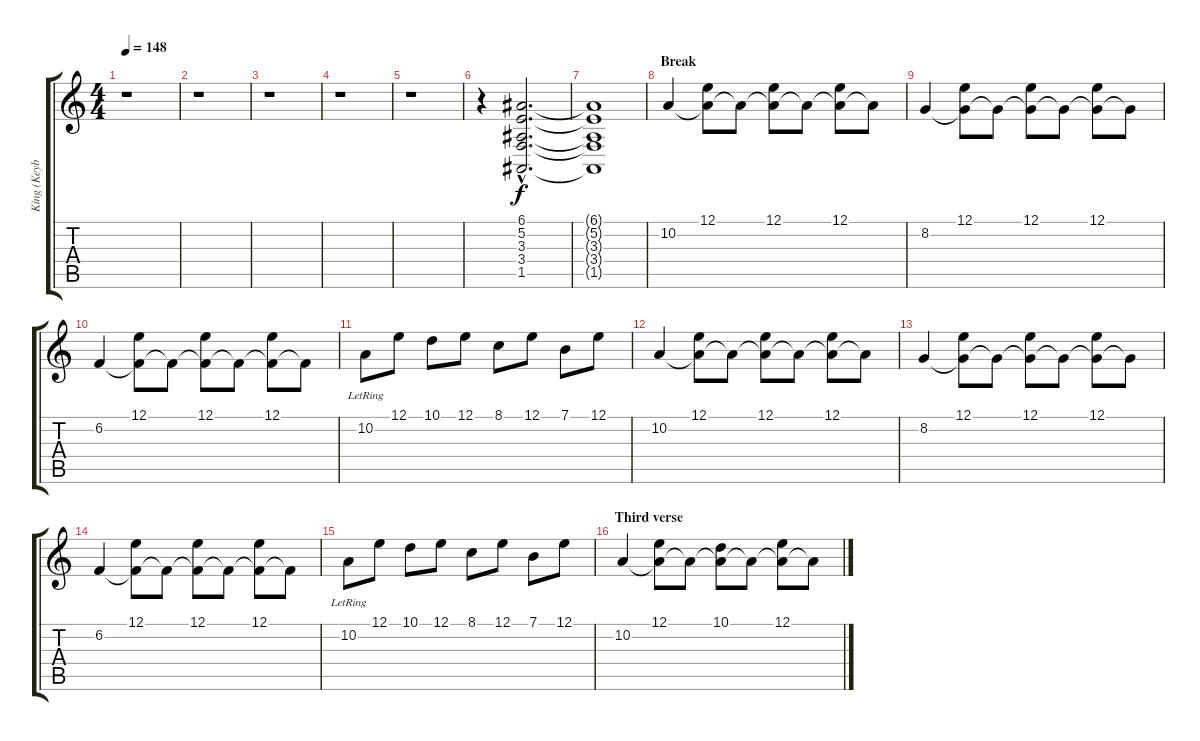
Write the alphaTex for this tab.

\track ("King (KeybMid)" "King (Keyb") {instrument vibraphone}
\staff {score tabs}
\tuning (E4 B3 G3 D3 A2 E2) {hide}
\ts (4 4)
\tempo 148
\clef g2
\ks c
r.1{dy f} |
r.1 |
r.1 |
r.1 |
r.1 |
r.4 (6.1{hac} 5.2{hac} 3.3{hac} 3.4{hac} 1.5{hac}).2{d} |
(6.1{t} 5.2{t} 3.3{t} 3.4{t} 1.5{t}).1 |
\section ("" "Break")
10.2.4 (12.1 10.2{t}).8 10.2{t}.8 (12.1 10.2{t}).8 10.2{t}.8 (12.1 10.2{t}).8 10.2{t}.8 |
8.2.4 (12.1 8.2{t}).8 8.2{t}.8 (12.1 8.2{t}).8 8.2{t}.8 (12.1 8.2{t}).8 8.2{t}.8 |
6.2.4 (12.1 6.2{t}).8 6.2{t}.8 (12.1 6.2{t}).8 6.2{t}.8 (12.1 6.2{t}).8 6.2{t}.8 |
10.2{lr}.8 12.1.8 10.1.8 12.1.8 8.1.8 12.1.8 7.1.8 12.1.8 |
10.2.4 (12.1 10.2{t}).8 10.2{t}.8 (12.1 10.2{t}).8 10.2{t}.8 (12.1 10.2{t}).8 10.2{t}.8 |
8.2.4 (12.1 8.2{t}).8 8.2{t}.8 (12.1 8.2{t}).8 8.2{t}.8 (12.1 8.2{t}).8 8.2{t}.8 |
6.2.4 (12.1 6.2{t}).8 6.2{t}.8 (12.1 6.2{t}).8 6.2{t}.8 (12.1 6.2{t}).8 6.2{t}.8 |
10.2{lr}.8 12.1.8 10.1.8 12.1.8 8.1.8 12.1.8 7.1.8 12.1.8 |
\section ("" "Third verse")
10.2.4 (12.1 10.2{t}).8 10.2{t}.8 (10.1 10.2{t}).8 10.2{t}.8 (12.1 10.2{t}).8 10.2{t}.8
